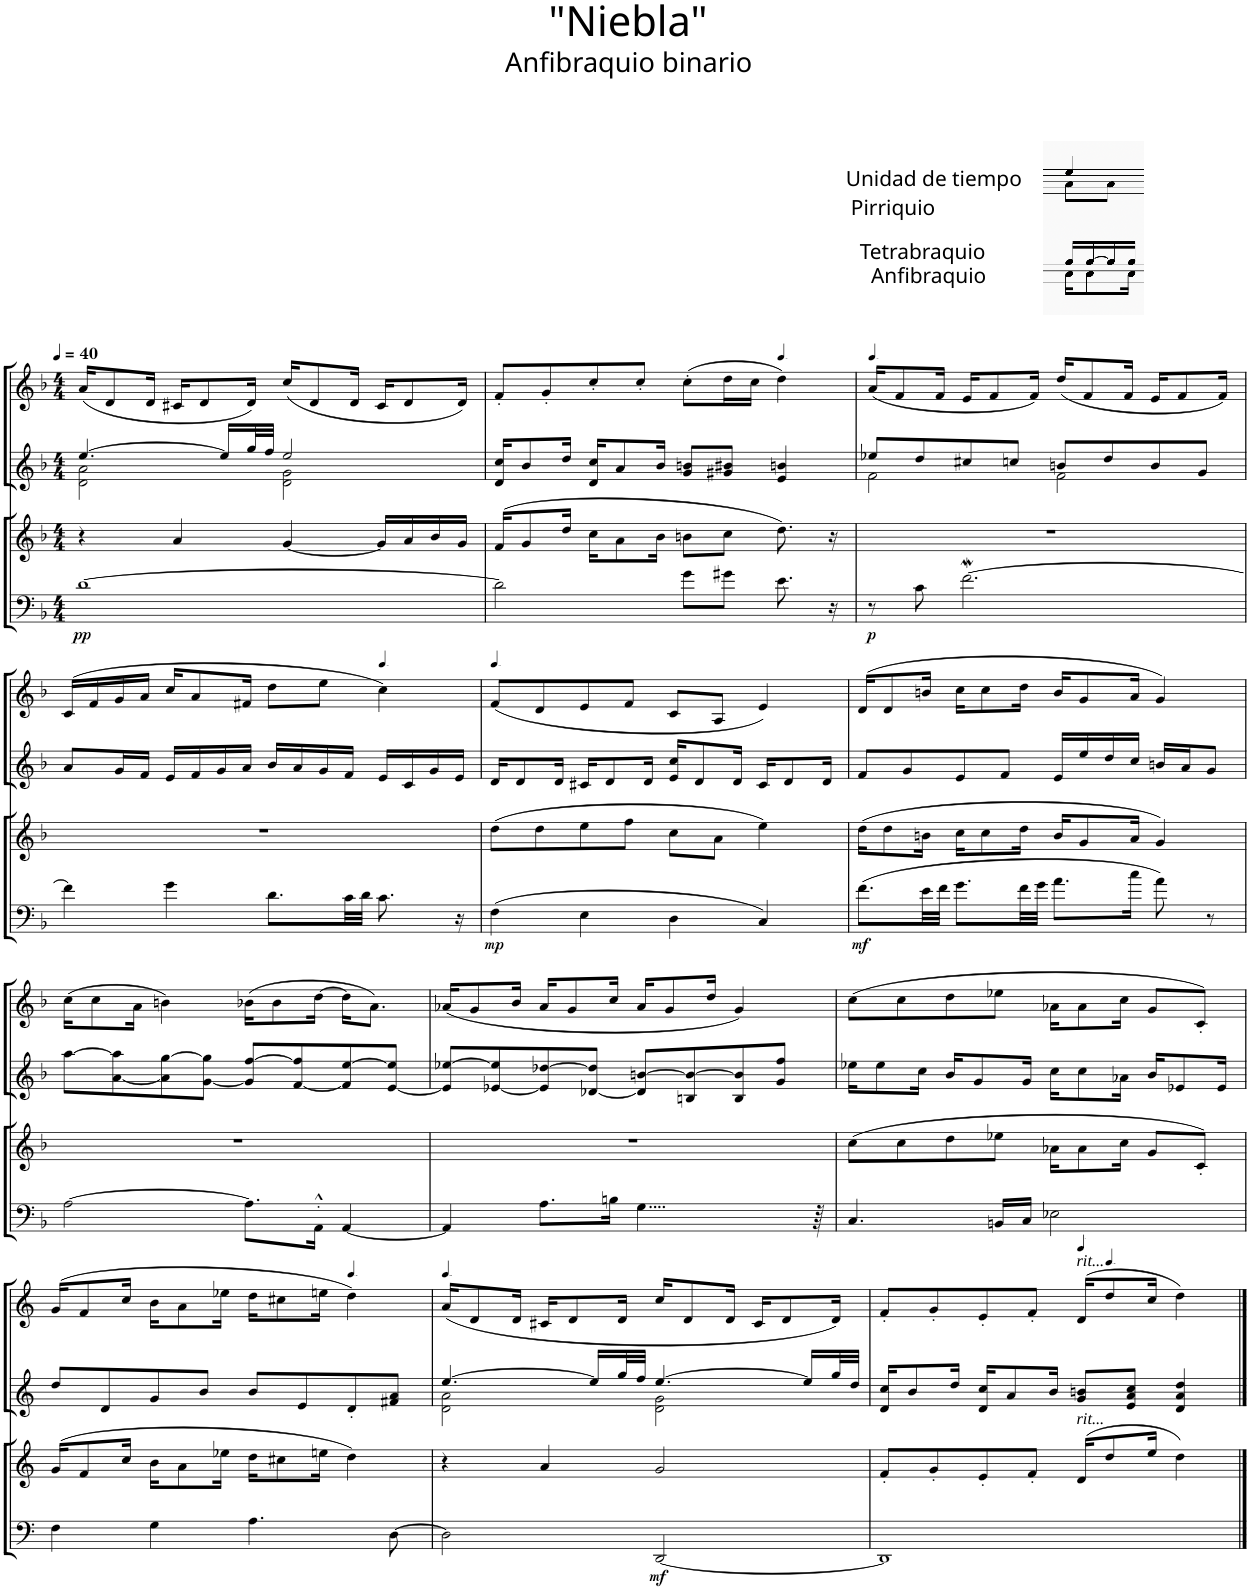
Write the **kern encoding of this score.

**kern	**dynam	**kern	**kern	**kern
*part4	*part4	*part3	*part2	*part1
*staff4	*staff4	*staff3	*staff2	*staff1
*I"Violonchelo	*	*I"Violín	*I"Vibráfono	*I"Marimba (pentagrama único)
*I'Vc	*	*I'Vln	*	*I'Mar
*clefF4	*	*clefG2	*clefG2	*clefG2
*k[b-]	*	*k[b-]	*k[b-]	*k[b-]
*M4/4	*	*M4/4	*M4/4	*M4/4
*MM40	*	*MM40	*MM40	*MM40
=1	=1	=1	=1	=1
*	*	*	*^	*
!	!LO:DY:b	!	!	!	!
[1d	pp	4r	[4.ee/	2d\ 2a\	(16a/KL
.	.	.	.	.	8d/
.	.	.	.	.	16d/Jk
.	.	4a/	.	.	16c#X/KL
.	.	.	.	.	8d/
.	.	.	16ee/LL]	.	.
.	.	.	32gg/L	.	16d/Jk)
.	.	.	32ff/JJJ	.	.
.	.	[4g/	2ee/	2d\ 2g\	(16cc/KL
.	.	.	.	.	8d/
.	.	.	.	.	16d/Jk
.	.	16g/LL]	.	.	16c#/KL
.	.	16a/	.	.	8d/
.	.	16b-/	.	.	.
.	.	16g/JJ	.	.	16d/Jk)
*	*	*	*v	*v	*
=2	=2	=2	=2	=2
2d\]	.	(16f/KL	16d/ 16cc/KL	8f'/L
.	.	8g/	8b-/	.
.	.	.	.	8g'/
.	.	16dd/Jk	16dd/Jk	.
.	.	16cc\KL	16d/ 16cc/KL	8cc'/
.	.	8a\	8a/	.
.	.	.	.	8cc'/J
.	.	16b-\Jk	16b-/Jk	.
8g\L	.	8bn\L	8g/ 8bn/L	(8cc'\L
8g#X\J	.	8cc\J	8g#X/ 8b#X/J	16dd\L
.	.	.	.	16cc\JJ
*	*	*	*	*MM30
8.e\	.	8.dd\)	4e/ 4bn/	4dd\)
16r	.	16r	.	.
=3	=3	=3	=3	=3
*	*	*	*	*MM40
*	*	*	*^	*
!	!LO:DY:b	!	!	!	!
8r	p	1r	8ee-X/L	2f\	(16a/KL
.	.	.	.	.	8f/
8c\	.	.	8dd/	.	.
.	.	.	.	.	16f/Jk
[2.fw\	.	.	8cc#X/	.	16e/KL
.	.	.	.	.	8f/
.	.	.	8ccn/J	.	.
.	.	.	.	.	16f/Jk)
.	.	.	8bn/L	2f\	(16dd/KL
.	.	.	.	.	8f/
.	.	.	8dd/	.	.
.	.	.	.	.	16f/Jk
.	.	.	8b/	.	16e/KL
.	.	.	.	.	8f/
.	.	.	8g/J	.	.
.	.	.	.	.	16f/Jk)
*	*	*	*v	*v	*
!!LO:LB:g=z
=4	=4	=4	=4	=4
4f\]	.	1r	8a/L	(16c/LL
.	.	.	.	16f/
.	.	.	16g/L	16g/
.	.	.	16f/JJ	16a/JJ
4g\	.	.	16e/LL	16cc/KL
.	.	.	16f/	8a/
.	.	.	16g/	.
.	.	.	16a/JJ	16f#X/Jk
8.d\L	.	.	16b-/LL	8dd\L
.	.	.	16a/	.
.	.	.	16g/	8ee\J
32c\LL	.	.	16f/JJ	.
32d\JJJ	.	.	.	.
*	*	*	*	*MM30
8.c\	.	.	16e/LL	4cc\)
.	.	.	16c/	.
.	.	.	16g/	.
16r	.	.	16e/JJ	.
=5	=5	=5	=5	=5
*	*	*	*	*MM40
!	!LO:DY:b	!	!	!
(4F\	mp	(8dd\L	16d/KL	(8f/L
.	.	.	8d/	.
.	.	8dd\	.	8d/
.	.	.	16d/Jk	.
4E\	.	8ee\	16c#X/KL	8e/
.	.	.	8d/	.
.	.	8ff\J	.	8f/J
.	.	.	16d/Jk	.
4D\	.	8cc\L	16e/ 16cc/KL	8c/L
.	.	.	8d/	.
.	.	8a\J	.	8A/J
.	.	.	16d/Jk	.
4C/)	.	4ee\)	16c#/KL	4e/)
.	.	.	8d/	.
.	.	.	16d/Jk	.
=6	=6	=6	=6	=6
!	!LO:DY:b	!	!	!
(8.f\L	mf	(16dd\KL	8f/L	(16d/KL
.	.	8dd\	.	8d/
.	.	.	8g/	.
32e\LL	.	16bn\Jk	.	16bn/Jk
32f\JJJ	.	.	.	.
8.g\L	.	16cc\KL	8e/	16cc\KL
.	.	8cc\	.	8cc\
.	.	.	8f/J	.
32f\LL	.	16dd\Jk	.	16dd\Jk
32g\JJJ	.	.	.	.
8.a\L	.	16b/KL	16e/LL	16b/KL
.	.	8g/	16ee/	8g/
.	.	.	16dd/	.
16cc\Jk	.	16a/Jk	16cc/JJ	16a/Jk
8a\)	.	4g/)	16bn/LL	4g/)
.	.	.	16a/J	.
8r	.	.	8g/J	.
!!LO:LB:g=z
=7	=7	=7	=7	=7
[2A\	.	1r	[8aa\L	(16cc\KL
.	.	.	.	8cc\
.	.	.	[8a\ 8aa\]	.
.	.	.	.	16a\Jk
.	.	.	8a\] [8gg\	4bn\)
.	.	.	[8g\ 8gg\]J	.
8.A\L]	.	.	8g/] [8ff/L	(16b-X\KL
.	.	.	.	8b-\
.	.	.	[8f/ 8ff/]	.
16AA'^^\Jk	.	.	.	[16dd\Jk
[4AA/	.	.	8f/] [8ee/	16dd\KL]
.	.	.	.	8.a\J)
.	.	.	[8e/ 8ee/]J	.
=8	=8	=8	=8	=8
4AA/]	.	1r	8e/] [8ee-X/L	(16a-X/KL
.	.	.	.	8g/
.	.	.	[8e-X/ 8ee-/]	.
.	.	.	.	16b-/Jk
8.A\L	.	.	8e-/] [8dd-X/	16a-/KL
.	.	.	.	8g/
.	.	.	[8d-X/ 8dd-/]J	.
16Bn\Jk	.	.	.	16cc/Jk
64%31G\	.	.	8d-/] [8bn/L	16a-/KL
.	.	.	.	8g/
.	.	.	8Bn/ 8b/_	.
.	.	.	.	16dd/Jk
.	.	.	8B/ 8b/]	4g/)
.	.	.	8g/ 8ff/J	.
64r	.	.	.	.
=9	=9	=9	=9	=9
4.C/	.	(8cc\L	16ee-X\KL	(8cc\L
.	.	.	8ee-\	.
.	.	8cc\	.	8cc\
.	.	.	16cc\Jk	.
.	.	8dd\	16b-/KL	8dd\
.	.	.	8g/	.
16BBn/LL	.	8ee-X\J	.	8ee-X\J
16C/JJ	.	.	16g/Jk	.
2E-X\	.	16a-X\KL	16cc\KL	16a-X\KL
.	.	8a-\	8cc\	8a-\
.	.	16cc\Jk	16a-X\Jk	16cc\Jk
.	.	8g/L	16b-/KL	8g/L
.	.	.	8e-X/	.
.	.	8c'/J)	.	8c'/J)
.	.	.	16e-/Jk	.
!!LO:LB:g=z
=10	=10	=10	=10	=10
*k[b-]	*	*k[b-]	*k[b-]	*k[b-]
4F\	.	(16g/KL	8dd/L	(16g/KL
.	.	8f/	.	8f/
.	.	.	8d/	.
.	.	16cc/Jk	.	16cc/Jk
4G\	.	16b-\KL	8g/	16b-\KL
.	.	8a\	.	8a\
.	.	.	8b-/J	.
.	.	16ee-X\Jk	.	16ee-X\Jk
4.A\	.	16dd\KL	8b-/L	16dd\KL
.	.	8cc#X\	.	8cc#X\
.	.	.	8e/	.
.	.	16een\Jk	.	16een\Jk
*	*	*	*	*MM30
.	.	4dd\)	8d'/	4dd\)
[8D\	.	.	8f#X/ 8a/J	.
=11	=11	=11	=11	=11
*	*	*	*	*MM40
*	*	*	*^	*
2D\]	.	4r	[4.ee/	2d\ 2a\	(16a/KL
.	.	.	.	.	8d/
.	.	.	.	.	16d/Jk
.	.	4a/	.	.	16c#X/KL
.	.	.	.	.	8d/
.	.	.	16ee/LL]	.	.
.	.	.	32gg/L	.	16d/Jk
.	.	.	32ff/JJJ	.	.
!	!LO:DY:b	!	!	!	!
[2DD/	mf	2g/	[4.ee/	2d\ 2g\	16cc/KL
.	.	.	.	.	8d/
.	.	.	.	.	16d/Jk
.	.	.	.	.	16c#/KL
.	.	.	.	.	8d/
.	.	.	16ee/LL]	.	.
.	.	.	32gg/L	.	16d/Jk)
.	.	.	32dd/JJJ	.	.
*	*	*	*v	*v	*
=12	=12	=12	=12	=12
1DD]	.	8f'/L	16d/ 16cc/KL	8f'/L
.	.	.	8b-/	.
.	.	8g'/	.	8g'/
.	.	.	16dd/Jk	.
.	.	8e'/	16d/ 16cc/KL	8e'/
.	.	.	8a/	.
.	.	8f'/J	.	8f'/J
.	.	.	16b-/Jk	.
*	*	*	*	*MM40
!	!	!	!	!LO:TX:a:i:t=rit...
!	!	!LO:TX:a:i:t=rit...	!	!
.	.	(16d/KL	8g/ 8bn/L	(16d/KL
*	*	*	*	*MM30
.	.	8dd/	.	8dd/
.	.	.	8e/ 8a/ 8cc/J	.
.	.	16ee/Jk	.	16cc/Jk
.	.	4dd\)	4d/ 4a/ 4dd/	4dd\)
==	==	==	==	==
*-	*-	*-	*-	*-
